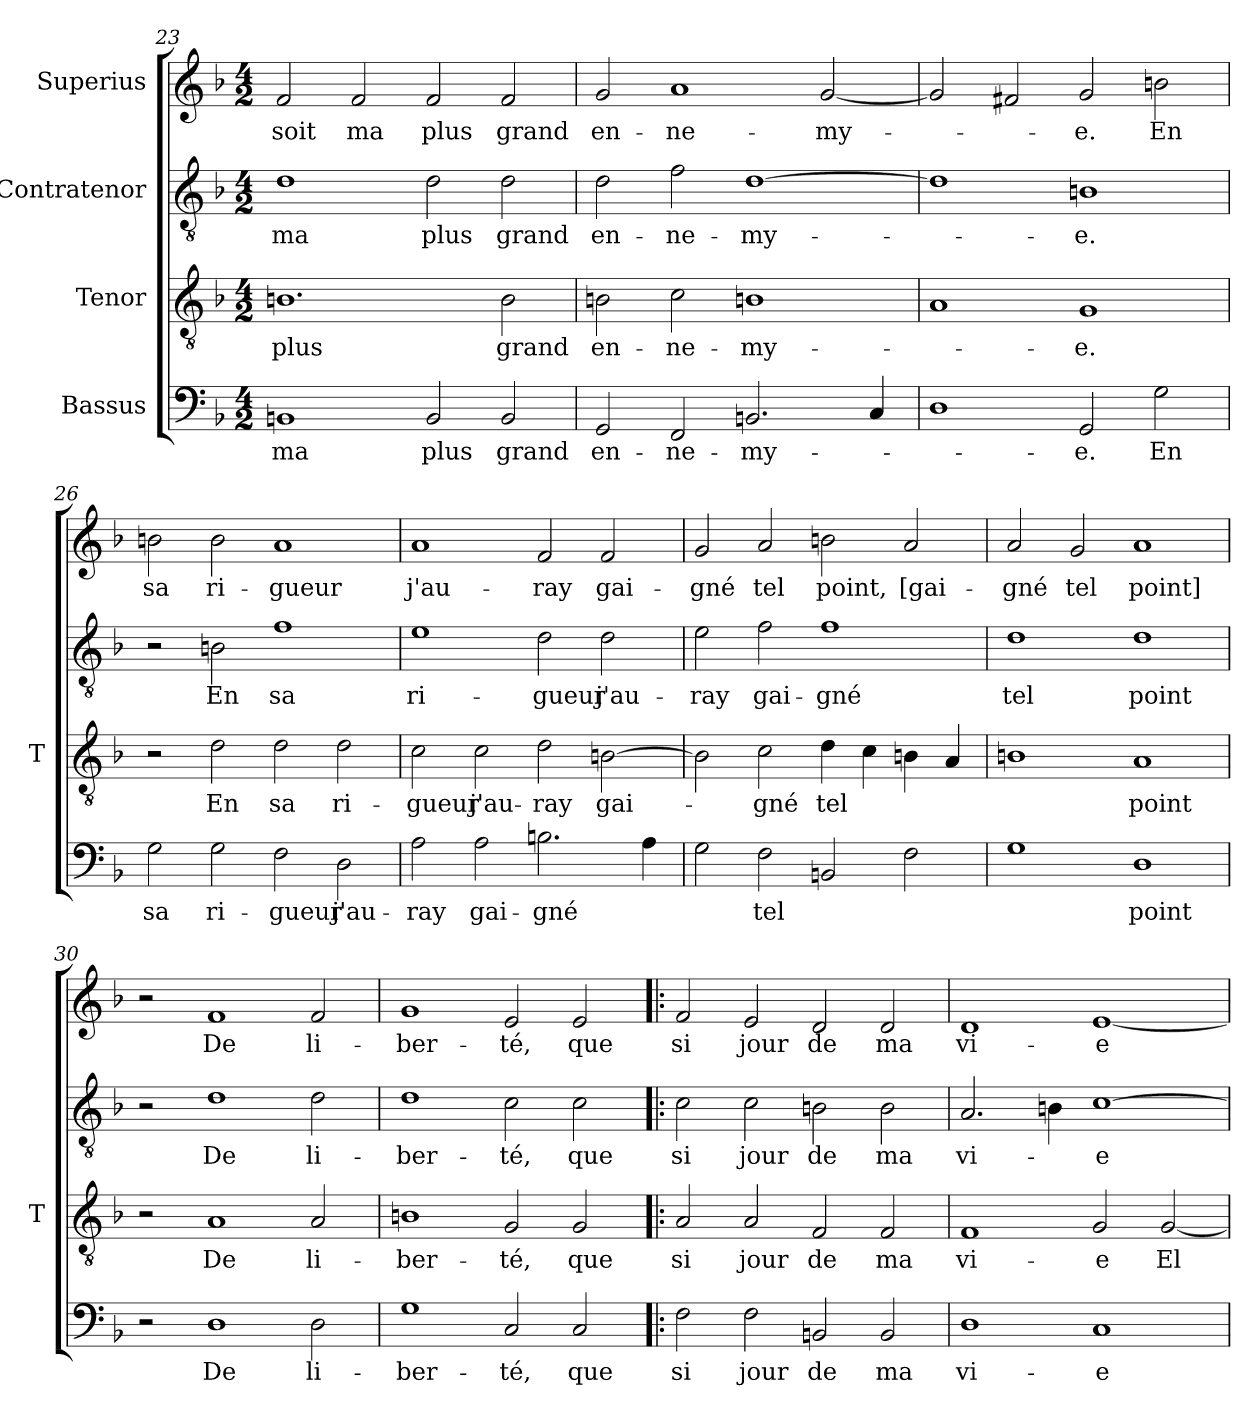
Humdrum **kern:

**kern	**text	**kern	**text	**kern	**text	**kern	**text
*part4	*part4	*part3	*part3	*part2	*part2	*part1	*part1
*staff4	*staff4	*staff3	*staff3	*staff2	*staff2	*staff1	*staff1
*I"Bassus	*	*I"Tenor	*	*I"Contratenor	*	*I"Superius	*
*	*	*I'T	*	*	*	*	*
*clefF4	*	*clefGv2	*	*clefGv2	*	*clefG2	*
*k[b-]	*	*k[b-]	*	*k[b-]	*	*k[b-]	*
*M4/2	*	*M4/2	*	*M4/2	*	*M4/2	*
=23	=23	=23	=23	=23	=23	=23	=23
1BBn	-ma	1.Bn	-plus	1d	-ma	2f	-soit
.	.	.	.	.	.	2f	-ma
2BB	-plus	.	.	2d	-plus	2f	-plus
2BB	-grand	2B	-grand	2d	-grand	2f	-grand
=24	=24	=24	=24	=24	=24	=24	=24
2GG	en-	2Bn	en-	2d	en-	2g	en-
2FF	ne-	2c	ne-	2f	ne-	1a	ne-
2.BBn	my-	1Bn	my-	[1d	my-	.	.
.	.	.	.	.	.	[2g	my-
4C	.	.	.	.	.	.	.
=25	=25	=25	=25	=25	=25	=25	=25
1D	.	1A	.	1d]	.	2g]	.
.	.	.	.	.	.	2f#X	.
2GG	-e.	1G	-e.	1Bn	-e.	2g	-e.
2G	-En	.	.	.	.	2b	-En
=26	=26	=26	=26	=26	=26	=26	=26
2G	-sa	2r	.	2r	.	2b	-sa
2G	ri-	2d	-En	2Bn	-En	2b	ri-
2F	-gueur	2d	-sa	1f	-sa	1a	-gueur
2D	j'au-	2d	ri-	.	.	.	.
=27	=27	=27	=27	=27	=27	=27	=27
2A	-ray	2c	-gueur	1e	ri-	1a	j'au-
2A	gai-	2c	j'au-	.	.	.	.
2.Bn	-gné	2d	-ray	2d	-gueur	2f	-ray
.	.	[2Bn	gai-	2d	j'au-	2f	gai-
4A	.	.	.	.	.	.	.
=28	=28	=28	=28	=28	=28	=28	=28
2G	.	2B]	.	2e	-ray	2g	-gné
2F	-tel	2c	-gné	2f	gai-	2a	-tel
2BBn	.	4d	-tel	1f	-gné	2b	-point,
.	.	4c	.	.	.	.	.
2F	.	4Bn	.	.	.	2a	[gai-
.	.	4A	.	.	.	.	.
=29	=29	=29	=29	=29	=29	=29	=29
1G	.	1Bn	.	1d	-tel	2a	-gné
.	.	.	.	.	.	2g	-tel
1D	-point	1A	-point	1d	-point	1a	-point]
=30	=30	=30	=30	=30	=30	=30	=30
2r	.	2r	.	2r	.	2r	.
1D	-De	1A	-De	1d	-De	1f	-De
2D	li-	2A	li-	2d	li-	2f	li-
=31	=31	=31	=31	=31	=31	=31	=31
1G	ber-	1Bn	ber-	1d	ber-	1g	ber-
2C	-té,	2G	-té,	2c	-té,	2e	-té,
2C	-que	2G	-que	2c	-que	2e	-que
=32!|:	=32!|:	=32!|:	=32!|:	=32!|:	=32!|:	=32!|:	=32!|:
2F	-si	2A	-si	2c	-si	2f	-si
2F	-jour	2A	-jour	2c	-jour	2e	-jour
2BBn	-de	2F	-de	2Bn	-de	2d	-de
2BB	-ma	2F	-ma	2B	-ma	2d	-ma
=33	=33	=33	=33	=33	=33	=33	=33
1D	vi-	1F	vi-	2.A	vi-	1d	vi-
.	.	.	.	4Bn	.	.	.
1C	-e	2G	-e	[1c	-e	[1e	-e
.	.	[2G	El-	.	.	.	.
=	=	=	=	=	=	=	=
*-	*-	*-	*-	*-	*-	*-	*-
